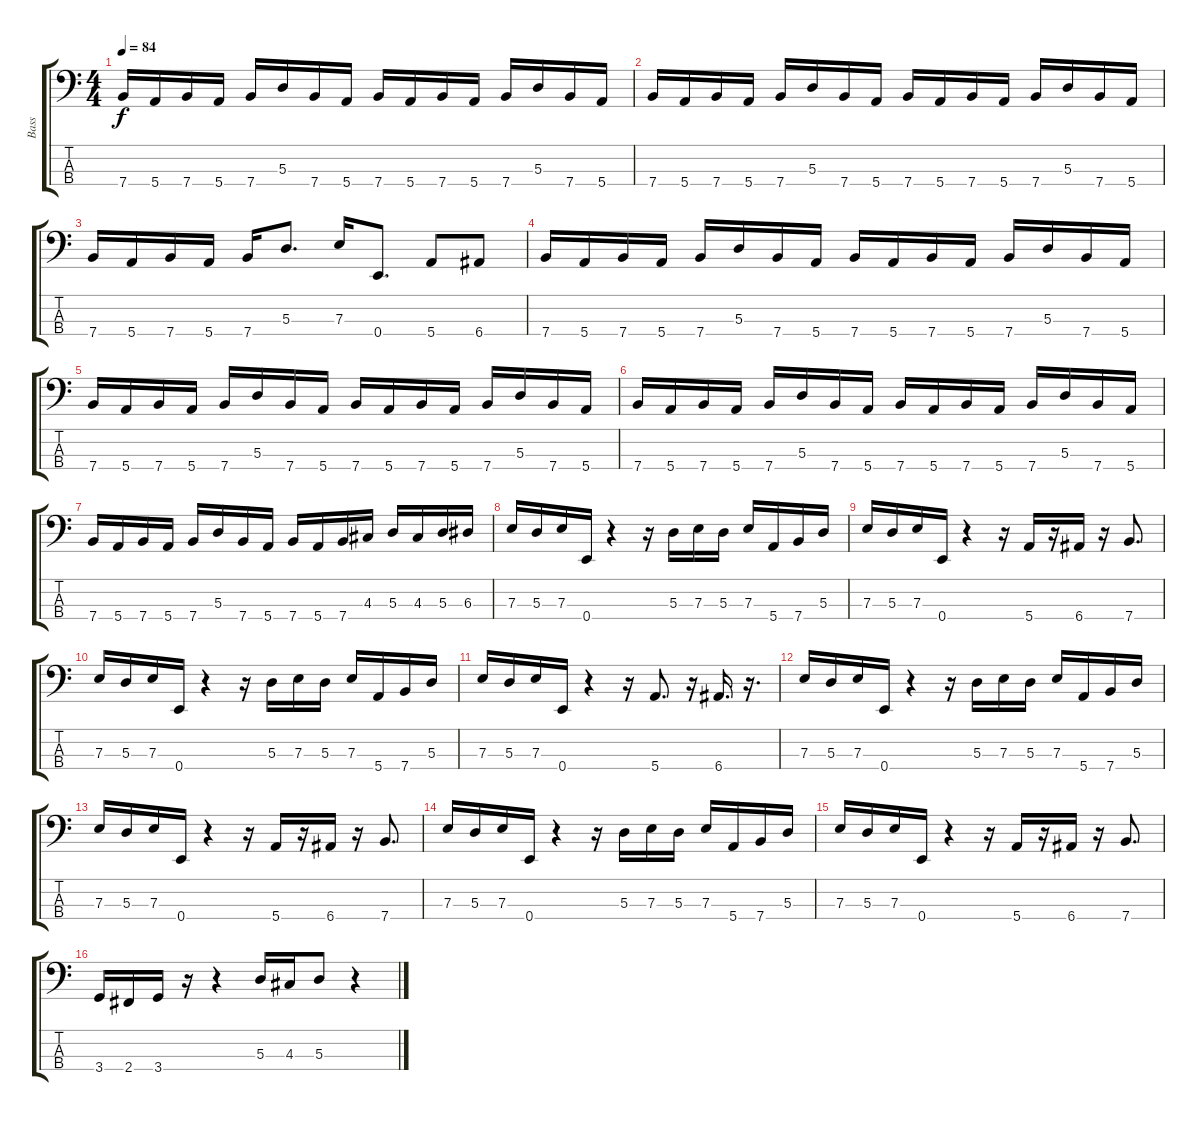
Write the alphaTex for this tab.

\track ("Bass" "Bass") {instrument electricbassfinger}
\staff {score tabs}
\tuning (G2 D2 A1 E1) {hide}
\ts (4 4)
\tempo 84
\clef f4
\ks c
7.4.16{dy f} 5.4.16 7.4.16 5.4.16 7.4.16 5.3.16 7.4.16 5.4.16 7.4.16 5.4.16 7.4.16 5.4.16 7.4.16 5.3.16 7.4.16 5.4.16 |
7.4.16 5.4.16 7.4.16 5.4.16 7.4.16 5.3.16 7.4.16 5.4.16 7.4.16 5.4.16 7.4.16 5.4.16 7.4.16 5.3.16 7.4.16 5.4.16 |
7.4.16 5.4.16 7.4.16 5.4.16 7.4.16 5.3.8{d} 7.3.16 0.4.8{d} 5.4.8 6.4.8 |
7.4.16 5.4.16 7.4.16 5.4.16 7.4.16 5.3.16 7.4.16 5.4.16 7.4.16 5.4.16 7.4.16 5.4.16 7.4.16 5.3.16 7.4.16 5.4.16 |
7.4.16 5.4.16 7.4.16 5.4.16 7.4.16 5.3.16 7.4.16 5.4.16 7.4.16 5.4.16 7.4.16 5.4.16 7.4.16 5.3.16 7.4.16 5.4.16 |
7.4.16 5.4.16 7.4.16 5.4.16 7.4.16 5.3.16 7.4.16 5.4.16 7.4.16 5.4.16 7.4.16 5.4.16 7.4.16 5.3.16 7.4.16 5.4.16 |
7.4.16 5.4.16 7.4.16 5.4.16 7.4.16 5.3.16 7.4.16 5.4.16 7.4.16 5.4.16 7.4.16 4.3.16 5.3.16 4.3.16 5.3.16 6.3.16 |
7.3.16 5.3.16 7.3.16 0.4.16 r.4 r.16 5.3.16 7.3.16 5.3.16 7.3.16 5.4.16 7.4.16 5.3.16 |
7.3.16 5.3.16 7.3.16 0.4.16 r.4 r.16 5.4.16 r.16 6.4.16 r.16 7.4.8{d} |
7.3.16 5.3.16 7.3.16 0.4.16 r.4 r.16 5.3.16 7.3.16 5.3.16 7.3.16 5.4.16 7.4.16 5.3.16 |
7.3.16 5.3.16 7.3.16 0.4.16 r.4 r.16 5.4.8{d} r.16 6.4.16{d} r.16{d} |
7.3.16 5.3.16 7.3.16 0.4.16 r.4 r.16 5.3.16 7.3.16 5.3.16 7.3.16 5.4.16 7.4.16 5.3.16 |
7.3.16 5.3.16 7.3.16 0.4.16 r.4 r.16 5.4.16 r.16 6.4.16 r.16 7.4.8{d} |
7.3.16 5.3.16 7.3.16 0.4.16 r.4 r.16 5.3.16 7.3.16 5.3.16 7.3.16 5.4.16 7.4.16 5.3.16 |
7.3.16 5.3.16 7.3.16 0.4.16 r.4 r.16 5.4.16 r.16 6.4.16 r.16 7.4.8{d} |
3.4.16 2.4.16 3.4.16 r.16 r.4 5.3.16 4.3.16 5.3.8 r.4
